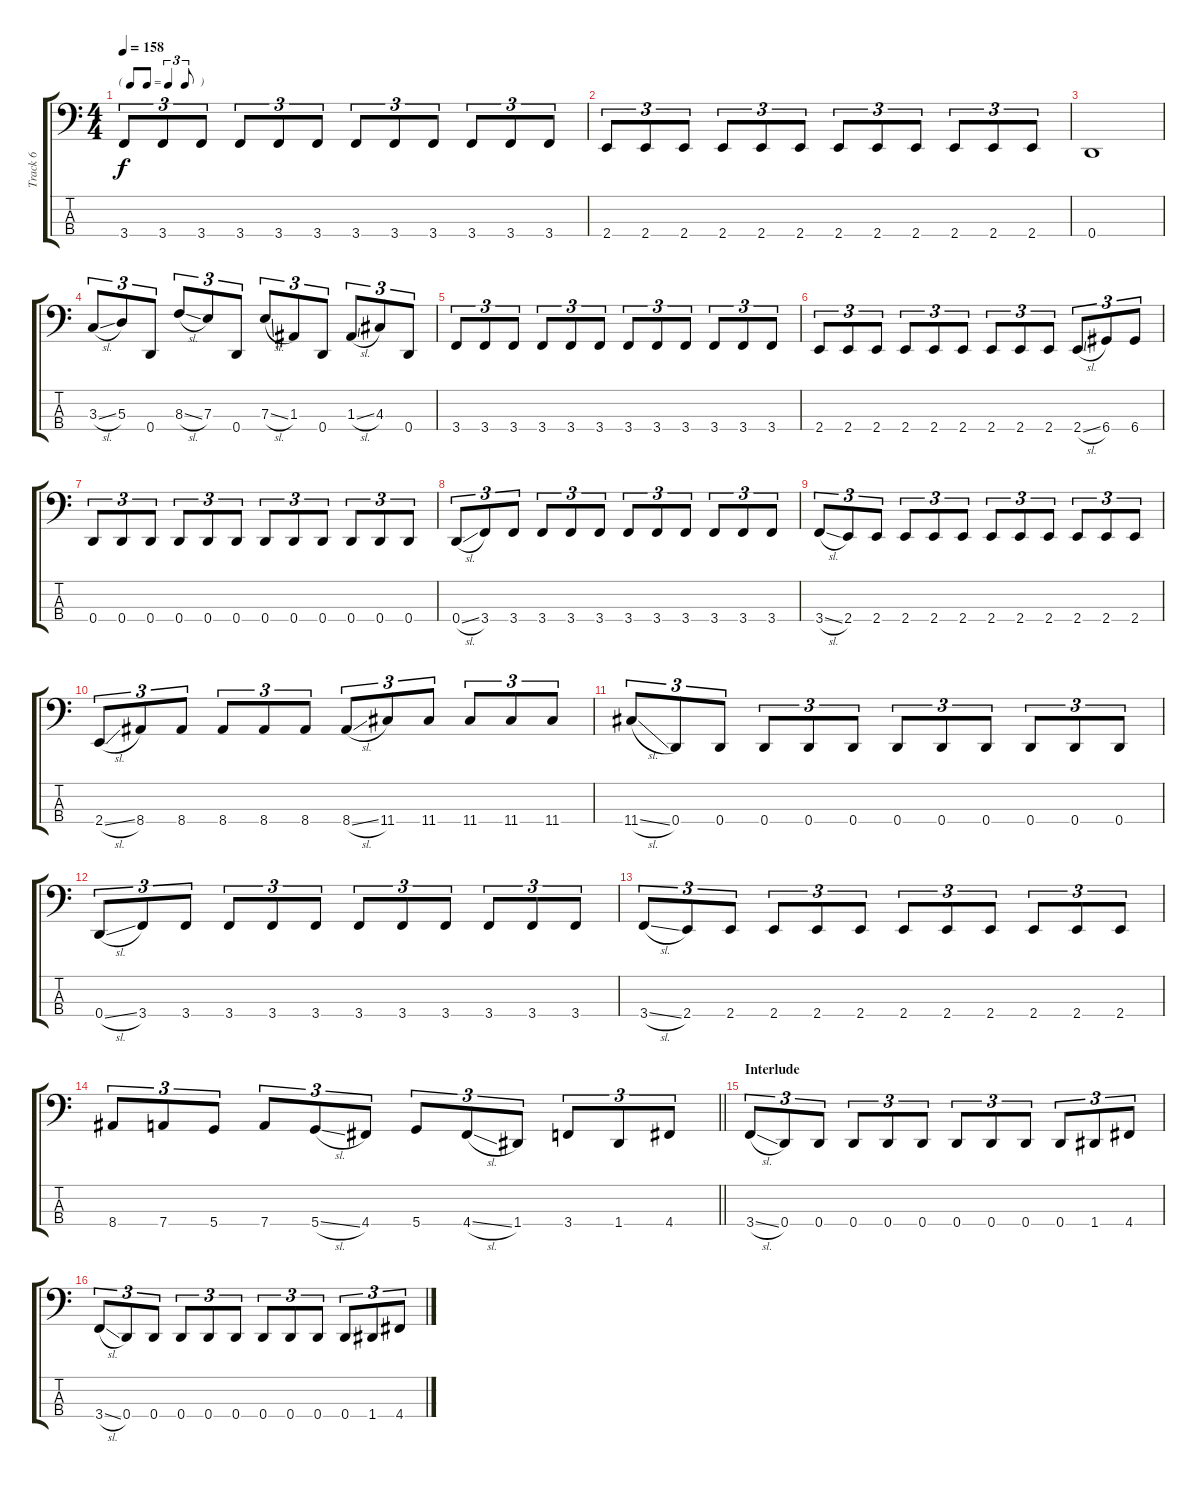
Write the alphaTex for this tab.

\track ("Track 6" "Track 6") {instrument electricbassfinger}
\staff {score tabs}
\tuning (G2 D2 A1 D1) {hide}
\ts (4 4)
\tf triplet8th
\tempo 158
\clef f4
\ks c
3.4.8{tu (3 2) dy f} 3.4.8{tu (3 2)} 3.4.8{tu (3 2)} 3.4.8{tu (3 2)} 3.4.8{tu (3 2)} 3.4.8{tu (3 2)} 3.4.8{tu (3 2)} 3.4.8{tu (3 2)} 3.4.8{tu (3 2)} 3.4.8{tu (3 2)} 3.4.8{tu (3 2)} 3.4.8{tu (3 2)} |
2.4.8{tu (3 2)} 2.4.8{tu (3 2)} 2.4.8{tu (3 2)} 2.4.8{tu (3 2)} 2.4.8{tu (3 2)} 2.4.8{tu (3 2)} 2.4.8{tu (3 2)} 2.4.8{tu (3 2)} 2.4.8{tu (3 2)} 2.4.8{tu (3 2)} 2.4.8{tu (3 2)} 2.4.8{tu (3 2)} |
0.4.1 |
3.3{sl}.8{tu (3 2)} 5.3.8{tu (3 2)} 0.4.8{tu (3 2)} 8.3{sl}.8{tu (3 2)} 7.3.8{tu (3 2)} 0.4.8{tu (3 2)} 7.3{sl}.8{tu (3 2)} 1.3.8{tu (3 2)} 0.4.8{tu (3 2)} 1.3{sl}.8{tu (3 2)} 4.3.8{tu (3 2)} 0.4.8{tu (3 2)} |
3.4.8{tu (3 2)} 3.4.8{tu (3 2)} 3.4.8{tu (3 2)} 3.4.8{tu (3 2)} 3.4.8{tu (3 2)} 3.4.8{tu (3 2)} 3.4.8{tu (3 2)} 3.4.8{tu (3 2)} 3.4.8{tu (3 2)} 3.4.8{tu (3 2)} 3.4.8{tu (3 2)} 3.4.8{tu (3 2)} |
2.4.8{tu (3 2)} 2.4.8{tu (3 2)} 2.4.8{tu (3 2)} 2.4.8{tu (3 2)} 2.4.8{tu (3 2)} 2.4.8{tu (3 2)} 2.4.8{tu (3 2)} 2.4.8{tu (3 2)} 2.4.8{tu (3 2)} 2.4{sl}.8{tu (3 2)} 6.4.8{tu (3 2)} 6.4.8{tu (3 2)} |
0.4.8{tu (3 2)} 0.4.8{tu (3 2)} 0.4.8{tu (3 2)} 0.4.8{tu (3 2)} 0.4.8{tu (3 2)} 0.4.8{tu (3 2)} 0.4.8{tu (3 2)} 0.4.8{tu (3 2)} 0.4.8{tu (3 2)} 0.4.8{tu (3 2)} 0.4.8{tu (3 2)} 0.4.8{tu (3 2)} |
0.4{sl}.8{tu (3 2)} 3.4.8{tu (3 2)} 3.4.8{tu (3 2)} 3.4.8{tu (3 2)} 3.4.8{tu (3 2)} 3.4.8{tu (3 2)} 3.4.8{tu (3 2)} 3.4.8{tu (3 2)} 3.4.8{tu (3 2)} 3.4.8{tu (3 2)} 3.4.8{tu (3 2)} 3.4.8{tu (3 2)} |
3.4{sl}.8{tu (3 2)} 2.4.8{tu (3 2)} 2.4.8{tu (3 2)} 2.4.8{tu (3 2)} 2.4.8{tu (3 2)} 2.4.8{tu (3 2)} 2.4.8{tu (3 2)} 2.4.8{tu (3 2)} 2.4.8{tu (3 2)} 2.4.8{tu (3 2)} 2.4.8{tu (3 2)} 2.4.8{tu (3 2)} |
2.4{sl}.8{tu (3 2)} 8.4.8{tu (3 2)} 8.4.8{tu (3 2)} 8.4.8{tu (3 2)} 8.4.8{tu (3 2)} 8.4.8{tu (3 2)} 8.4{sl}.8{tu (3 2)} 11.4.8{tu (3 2)} 11.4.8{tu (3 2)} 11.4.8{tu (3 2)} 11.4.8{tu (3 2)} 11.4.8{tu (3 2)} |
11.4{sl}.8{tu (3 2)} 0.4.8{tu (3 2)} 0.4.8{tu (3 2)} 0.4.8{tu (3 2)} 0.4.8{tu (3 2)} 0.4.8{tu (3 2)} 0.4.8{tu (3 2)} 0.4.8{tu (3 2)} 0.4.8{tu (3 2)} 0.4.8{tu (3 2)} 0.4.8{tu (3 2)} 0.4.8{tu (3 2)} |
0.4{sl}.8{tu (3 2)} 3.4.8{tu (3 2)} 3.4.8{tu (3 2)} 3.4.8{tu (3 2)} 3.4.8{tu (3 2)} 3.4.8{tu (3 2)} 3.4.8{tu (3 2)} 3.4.8{tu (3 2)} 3.4.8{tu (3 2)} 3.4.8{tu (3 2)} 3.4.8{tu (3 2)} 3.4.8{tu (3 2)} |
3.4{sl}.8{tu (3 2)} 2.4.8{tu (3 2)} 2.4.8{tu (3 2)} 2.4.8{tu (3 2)} 2.4.8{tu (3 2)} 2.4.8{tu (3 2)} 2.4.8{tu (3 2)} 2.4.8{tu (3 2)} 2.4.8{tu (3 2)} 2.4.8{tu (3 2)} 2.4.8{tu (3 2)} 2.4.8{tu (3 2)} |
\barLineRight lightlight
8.4.8{tu (3 2)} 7.4.8{tu (3 2)} 5.4.8{tu (3 2)} 7.4.8{tu (3 2)} 5.4{sl}.8{tu (3 2)} 4.4.8{tu (3 2)} 5.4.8{tu (3 2)} 4.4{sl}.8{tu (3 2)} 1.4.8{tu (3 2)} 3.4.8{tu (3 2)} 1.4.8{tu (3 2)} 4.4.8{tu (3 2)} |
\section ("" "Interlude")
3.4{sl}.8{tu (3 2)} 0.4.8{tu (3 2)} 0.4.8{tu (3 2)} 0.4.8{tu (3 2)} 0.4.8{tu (3 2)} 0.4.8{tu (3 2)} 0.4.8{tu (3 2)} 0.4.8{tu (3 2)} 0.4.8{tu (3 2)} 0.4.8{tu (3 2)} 1.4.8{tu (3 2)} 4.4.8{tu (3 2)} |
3.4{sl}.8{tu (3 2)} 0.4.8{tu (3 2)} 0.4.8{tu (3 2)} 0.4.8{tu (3 2)} 0.4.8{tu (3 2)} 0.4.8{tu (3 2)} 0.4.8{tu (3 2)} 0.4.8{tu (3 2)} 0.4.8{tu (3 2)} 0.4.8{tu (3 2)} 1.4.8{tu (3 2)} 4.4.8{tu (3 2)}
